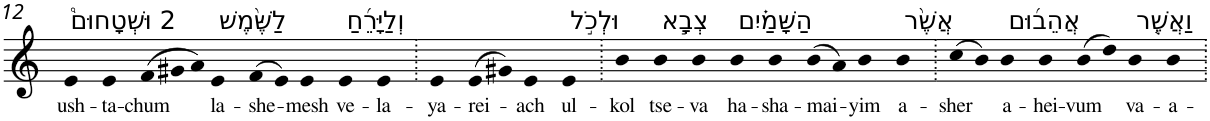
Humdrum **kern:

**kern	**text
*part1	*part1
*staff1	*staff1
*I"Piano	*
*I'Pno	*
!!LO:PB:g=z
*clefG2	*
*k[]	*
=12	=12
!LO:TX:a:t=2 וּשְׁטָחוּם֩	!
!	!LO:LY:b
4e	ush-
!	!LO:LY:b
4e	-ta-
*Xtuplet	*
!	!LO:LY:b
(>12f	-chum
12g#X	.
12a)	.
!LO:TX:a:t=לַשֶּׁ֨מֶשׁ	!
!	!LO:LY:b
4e	la-
!	!LO:LY:b
(>8f	-she-
8e)	.
!	!LO:LY:b
4e	-mesh
!LO:TX:a:t=וְלַיָּרֵ֜חַ	!
!	!LO:LY:b
4e	ve-
!	!LO:LY:b
4e	-la-
=13.	=13.
!	!LO:LY:b
4e	-ya-
!	!LO:LY:b
(>8e	-rei-
8g#X)	.
!	!LO:LY:b
4e	-ach
!LO:TX:a:t=וּלְכֹ֣ל	!
!	!LO:LY:b
4e	ul-
=14.	=14.
!	!LO:LY:b
4b	-kol
!LO:TX:a:t=צְבָ֣א	!
!	!LO:LY:b
4b	tse-
!	!LO:LY:b
4b	-va
!LO:TX:a:t=הַשָּׁמַ֗יִם	!
!	!LO:LY:b
4b	ha-
!	!LO:LY:b
4b	-sha-
!	!LO:LY:b
(>8b	-mai-
8a)	.
!	!LO:LY:b
4b	-yim
!LO:TX:a:t=אֲשֶׁ֨ר	!
!	!LO:LY:b
4b	a-
=15.	=15.
!	!LO:LY:b
(>8cc	-sher
8b)	.
!LO:TX:a:t=אֲהֵב֜וּם	!
!	!LO:LY:b
4b	a-
!	!LO:LY:b
4b	-hei-
!	!LO:LY:b
(>8b	-vum
8dd)	.
!LO:TX:a:t=וַאֲשֶׁ֤ר	!
!	!LO:LY:b
4b	va-
!	!LO:LY:b
4b	-a-
=.	=.
*-	*-
